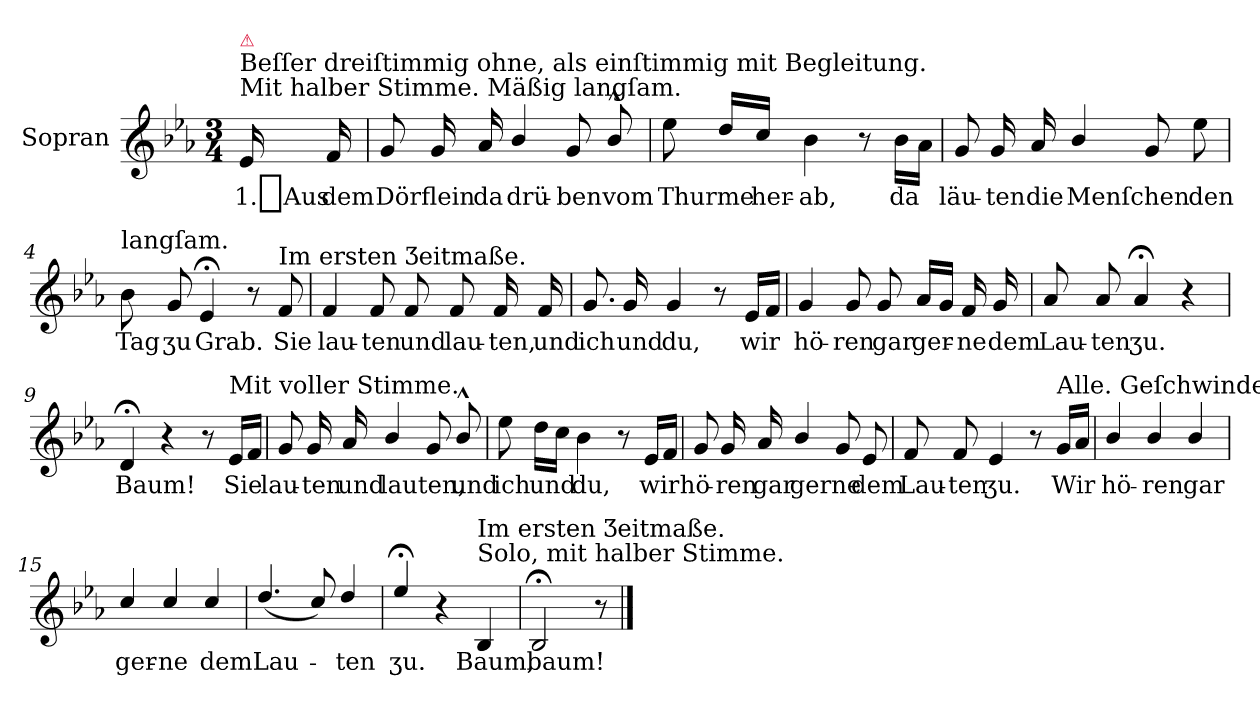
**kern	**text
*part1	*part1
*staff1	*staff1
*I"Sopran	*
*I'S	*
*clefG2	*
*k[b-e-a-]	*
*E-:	*
*M3/4	*
=	=
!LO:TX:a:t=Mit halber Stimme. Mäßig langſam.	!
!LO:TX:a:t=Beſſer dreiſtimmig ohne, als einſtimmig mit Begleitung.	!
!LO:TX:a:color=crimson:t=⚠	!
16e-	1._Aus
16f	dem
=1	=1
8g	Dörflein
16g	.
16a-	da
4b-/	drü-
8g	-ben
8b-^^/	vom
=2	=2
8ee-	Thurme
16dd/LL	.
16ccJJ	her-
4b-	-ab,
8r	.
16b-\LL	da
16a-JJ	.
=3	=3
8g	läu-
16g	-ten
16a-	die
4b-/	Menſchen
8g	.
8ee-	den
=4	=4
!LO:TX:a:t=langſam.	!
8b-	Tag
8g	ʒu
4e-;<	Grab.
8r	.
!LO:TX:a:t=Im ersten Ʒeitmaße.	!
8f	Sie
=5	=5
4f	lau-
8f	-ten
8f	und
8f	lau-
16f	-ten,
16f	und
=6	=6
8.g	ich
16g	und
4g	du,
8r	.
16e-LL	wir
16fJJ	.
=7	=7
4g	hö-
8g	-ren
8g	gar
16a-LL	ger-
16gJJ	.
16f	-ne
16g	dem
=8	=8
8a-	Lau-
8a-	-ten
4a-;<	ʒu.
4r	.
=9	=9
4d;<	Baum!
4r	.
8r	.
!LO:TX:a:t=Mit voller Stimme.	!
16e-LL	Sie
16fJJ	.
=10	=10
8g	lau-
16g	-ten
16a-	und
4b-/	lauten,
8g	.
8b-^^/	und
=11	=11
8ee-	ich
16ddLL	und
16ccJJ	.
4b-	du,
8r	.
16e-LL	wir
16fJJ	.
=12	=12
8g	hö-
16g	-ren
16a-	gar
4b-/	gerne
8g	.
8e-	dem
=13	=13
8f	Lau-
8f	-ten
4e-	ʒu.
8r	.
!LO:TX:a:t=Alle. Geſchwinder und wohl markirt.	!
16gLL	Wir
16a-JJ	.
=14	=14
4b-/	hö-
4b-/	-ren
4b-/	gar
=15	=15
4cc/	ger-
4cc/	-ne
4cc/	dem
=16	=16
(>4.dd/	Lau-
8cc/)	.
4dd/	-ten
=17	=17
4ee-;</	ʒu.
4r	.
!LO:TX:a:t=Solo, mit halber Stimme.	!
!LO:TX:a:t=Im ersten Ʒeitmaße.	!
4B-	Baum,
=18	=18
2B-;<	baum!
8r	.
==	==
*-	*-
